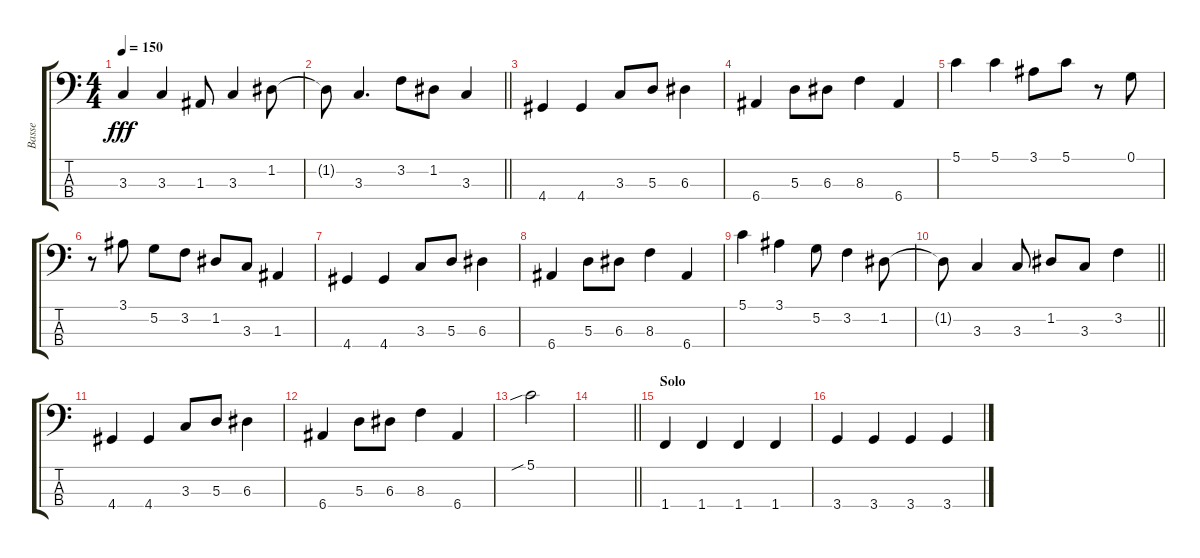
\track ("Basse" "Basse") {instrument electricbassfinger}
\staff {score tabs}
\tuning (G2 D2 A1 E1) {hide}
\ts (4 4)
\tempo 150
\clef f4
\ks c
3.3.4{dy fff} 3.3.4 1.3.8 3.3.4 1.2.8 |
\barLineRight lightlight
1.2{t}.8 3.3.4{d} 3.2.8 1.2.8 3.3.4 |
4.4.4 4.4.4 3.3.8 5.3.8 6.3.4 |
6.4.4 5.3.8 6.3.8 8.3.4 6.4.4 |
5.1.4 5.1.4 3.1.8 5.1.8 r.8 0.1.8 |
r.8 3.1.8 5.2.8 3.2.8 1.2.8 3.3.8 1.3.4 |
4.4.4 4.4.4 3.3.8 5.3.8 6.3.4 |
6.4.4 5.3.8 6.3.8 8.3.4 6.4.4 |
5.1.4 3.1.4 5.2.8 3.2.4 1.2.8 |
\barLineRight lightlight
1.2{t}.8 3.3.4 3.3.8 1.2.8 3.3.8 3.2.4 |
4.4.4 4.4.4 3.3.8 5.3.8 6.3.4 |
6.4.4 5.3.8 6.3.8 8.3.4 6.4.4 |
5.1{sib}.2 |
\barLineRight lightlight
|
\section ("" "Solo")
1.4.4 1.4.4 1.4.4 1.4.4 |
3.4.4 3.4.4 3.4.4 3.4.4
